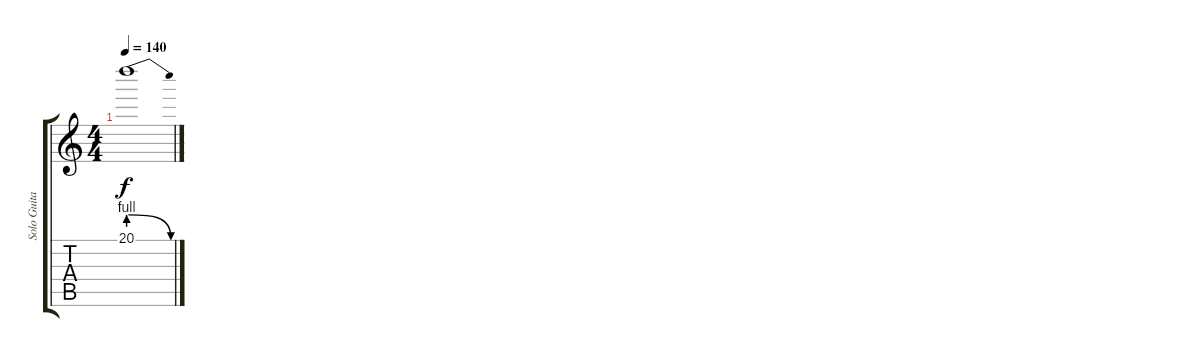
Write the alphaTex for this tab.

\track ("Solo Guitar1 - John Frusciante" "Solo Guita") {instrument electricguitarjazz}
\staff {score tabs}
\tuning (E4 B3 G3 D3 A2 E2) {hide}
\ts (4 4)
\tempo 140
\clef g2
\ks c
20.1{be (release 0 4 60 0) t}.1{dy f}
